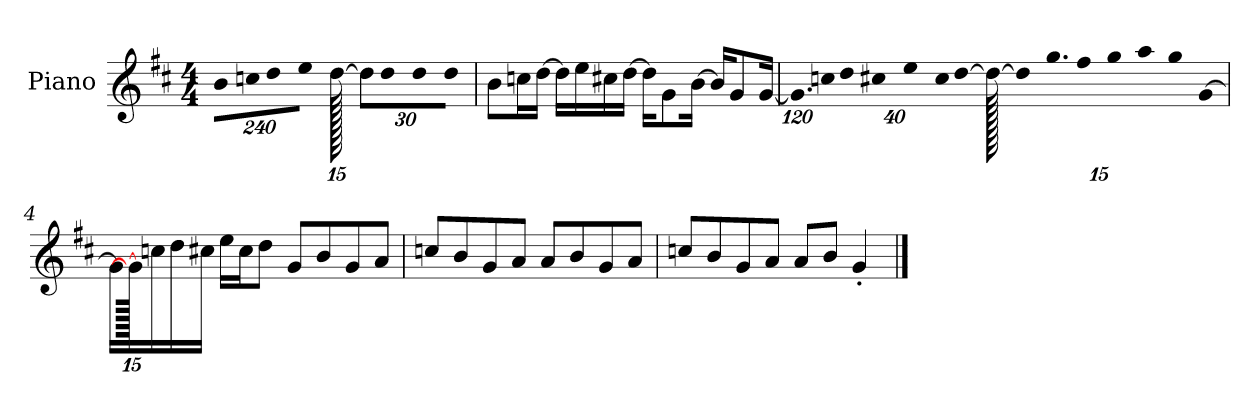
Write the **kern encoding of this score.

**kern
*part1
*staff1
*I"Piano
*I'P-no
*clefG2
*k[f#c#]
*M4/4
*MM90
*Xbrackettup
=1
!LO:N:vis=8
960%137b\L
!LO:N:vis=16
1920%137ccn\K
!LO:N:vis=8
960%137dd\
!LO:N:vis=8
960%137ee\J
[1920dd\
240%17dd\L]
!LO:N:vis=8
960%137dd\
!LO:N:vis=8
960%137dd\
!LO:N:vis=8
960%137dd\J
=2
8b\L
16ccn\L
[16dd\JJ
16dd\LL]
16ee\
16cc#X\
[16dd\JJ
16dd\KL]
8g\
[16b\Jk
16b/KL]
8g/
[16g/Jk
=3
!LO:N:vis=16.
960%103g\LL]
!LO:N:vis=32
640%23ccn\K
!LO:N:vis=16
1920%137dd\
!LO:N:vis=16
1920%137cc#X\
!LO:N:vis=16
1920%137ee\
!LO:N:vis=32
640%23cc#\K
[384%41dd\J
1920dd\_
!LO:N:vis=32
640%23dd\KLL]
!LO:N:vis=16.
960%103gg\
!LO:N:vis=16
1920%137ff#\
!LO:N:vis=16
1920%137gg\
!LO:N:vis=16
1920%137aa\
!LO:N:vis=32
640%23gg\K
[160%17g\J
!!LO:LB:g=z
=4
16g\LL]
960g\_
16ccn\
16dd\
16cc#X\JJ
16ee\LL
16cc#\J
8dd\J
8g/L
8b/
8g/
8a/J
=5
8ccn/L
8b/
8g/
8a/J
8a/L
8b/
8g/
8a/J
=6
8ccn/L
8b/
8g/
8a/J
8a/L
8b/J
4g'/
==
*-
